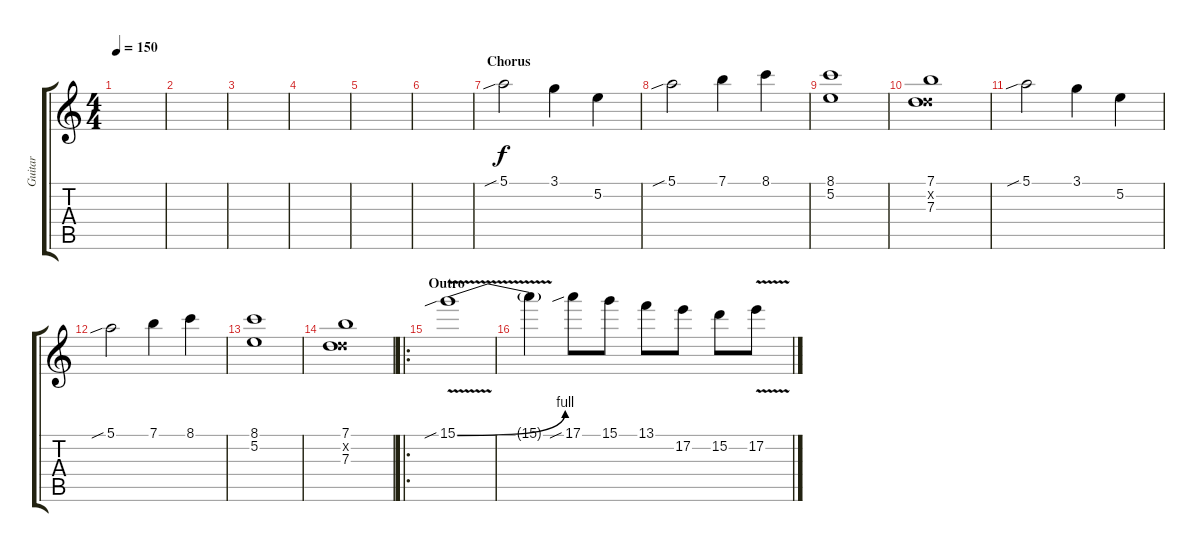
\track ("Guitar" "Guitar") {instrument overdrivenguitar}
\staff {score tabs}
\tuning (E4 B3 G3 D3 A2 E2) {hide}
\ts (4 4)
\tempo 150
\clef g2
\ks c
|
|
|
|
|
|
\section ("" "Chorus")
5.1{sib}.2{instrument overdrivenguitar} 3.1.4 5.2.4 |
5.1{sib}.2 7.1.4 8.1.4 |
(8.1 5.2).1 |
(7.1 3.2{x} 7.3).1 |
5.1{sib}.2 3.1.4 5.2.4 |
5.1{sib}.2 7.1.4 8.1.4 |
(8.1 5.2).1 |
(7.1 3.2{x} 7.3).1 |
\ro
\section ("" "Outro")
15.1{be (bend 0 0 60 4) v sib}.1 |
15.1{t}.4 17.1{sib}.8 15.1.8 13.1.8 17.2.8 15.2.8 17.2{v}.8
